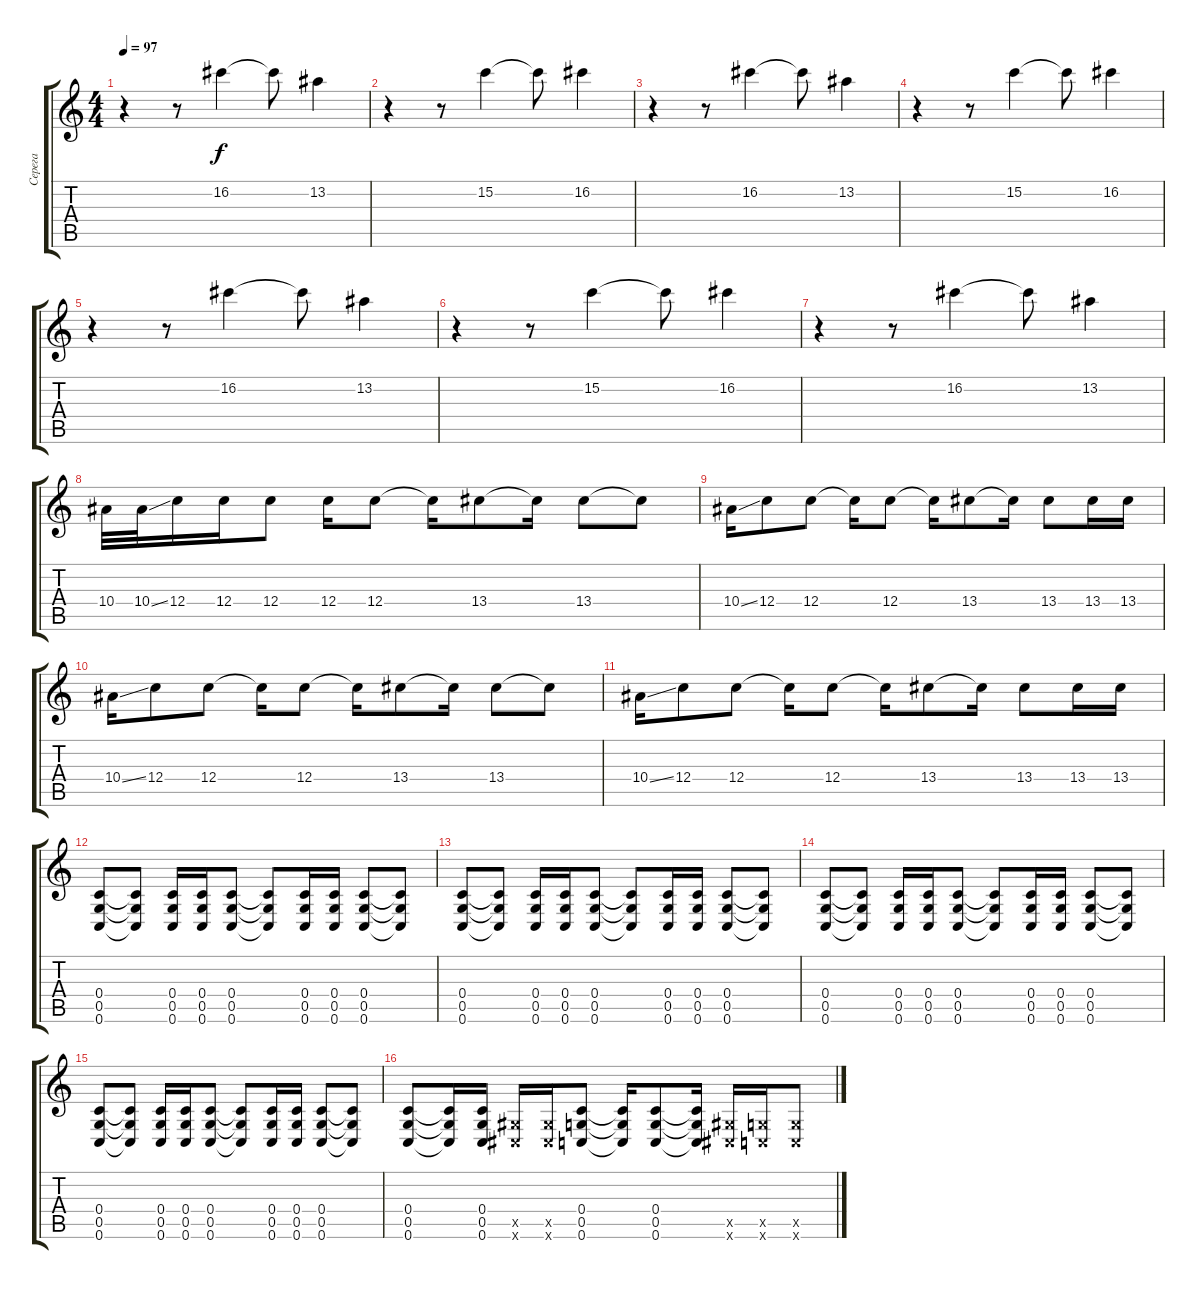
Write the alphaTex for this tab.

\track ("Серега" "Серега") {instrument distortionguitar}
\staff {score tabs}
\tuning (D4 A3 F3 C3 G2 C2) {hide}
\ts (4 4)
\tempo 97
\clef g2
\ks c
r.4{dy f} r.8 16.2.4 16.2{t}.8 13.2.4 |
r.4 r.8 15.2.4 15.2{t}.8 16.2.4 |
r.4 r.8 16.2.4 16.2{t}.8 13.2.4 |
r.4 r.8 15.2.4 15.2{t}.8 16.2.4 |
r.4 r.8 16.2.4 16.2{t}.8 13.2.4 |
r.4 r.8 15.2.4 15.2{t}.8 16.2.4 |
r.4 r.8 16.2.4 16.2{t}.8 13.2.4 |
10.4.32 10.4{ss}.32 12.4.16 12.4.16 12.4.8 12.4.16 12.4.8 12.4{t}.16 13.4.8 13.4{t}.16 13.4.8 13.4{t}.8 |
10.4{ss}.16 12.4.8 12.4.8 12.4{t}.16 12.4.8 12.4{t}.16 13.4.8 13.4{t}.16 13.4.8 13.4.16 13.4.16 |
10.4{ss}.16 12.4.8 12.4.8 12.4{t}.16 12.4.8 12.4{t}.16 13.4.8 13.4{t}.16 13.4.8 13.4{t}.8 |
10.4{ss}.16 12.4.8 12.4.8 12.4{t}.16 12.4.8 12.4{t}.16 13.4.8 13.4{t}.16 13.4.8 13.4.16 13.4.16 |
(0.4 0.5 0.6).8 (0.4{t} 0.5{t} 0.6{t}).8 (0.4 0.5 0.6).16 (0.4 0.5 0.6).16 (0.4 0.5 0.6).8 (0.4{t} 0.5{t} 0.6{t}).8 (0.4 0.5 0.6).16 (0.4 0.5 0.6).16 (0.4 0.5 0.6).8 (0.4{t} 0.5{t} 0.6{t}).8 |
(0.4 0.5 0.6).8 (0.4{t} 0.5{t} 0.6{t}).8 (0.4 0.5 0.6).16 (0.4 0.5 0.6).16 (0.4 0.5 0.6).8 (0.4{t} 0.5{t} 0.6{t}).8 (0.4 0.5 0.6).16 (0.4 0.5 0.6).16 (0.4 0.5 0.6).8 (0.4{t} 0.5{t} 0.6{t}).8 |
(0.4 0.5 0.6).8 (0.4{t} 0.5{t} 0.6{t}).8 (0.4 0.5 0.6).16 (0.4 0.5 0.6).16 (0.4 0.5 0.6).8 (0.4{t} 0.5{t} 0.6{t}).8 (0.4 0.5 0.6).16 (0.4 0.5 0.6).16 (0.4 0.5 0.6).8 (0.4{t} 0.5{t} 0.6{t}).8 |
(0.4 0.5 0.6).8 (0.4{t} 0.5{t} 0.6{t}).8 (0.4 0.5 0.6).16 (0.4 0.5 0.6).16 (0.4 0.5 0.6).8 (0.4{t} 0.5{t} 0.6{t}).8 (0.4 0.5 0.6).16 (0.4 0.5 0.6).16 (0.4 0.5 0.6).8 (0.4{t} 0.5{t} 0.6{t}).8 |
(0.4 0.5 0.6).8 (0.4{t} 0.5{t} 0.6{t}).16 (0.4 0.5 0.6).16 (1.5{x} 1.6{x}).16 (1.5{x} 1.6{x}).16 (0.4 0.5 0.6).8 (0.4{t} 0.5{t} 0.6{t}).16 (0.4 0.5 0.6).8 (0.4{t} 0.5{t} 0.6{t}).16 (1.5{x} 1.6{x}).16 (0.5{x} 0.6{x}).16 (0.5{x} 0.6{x}).8
